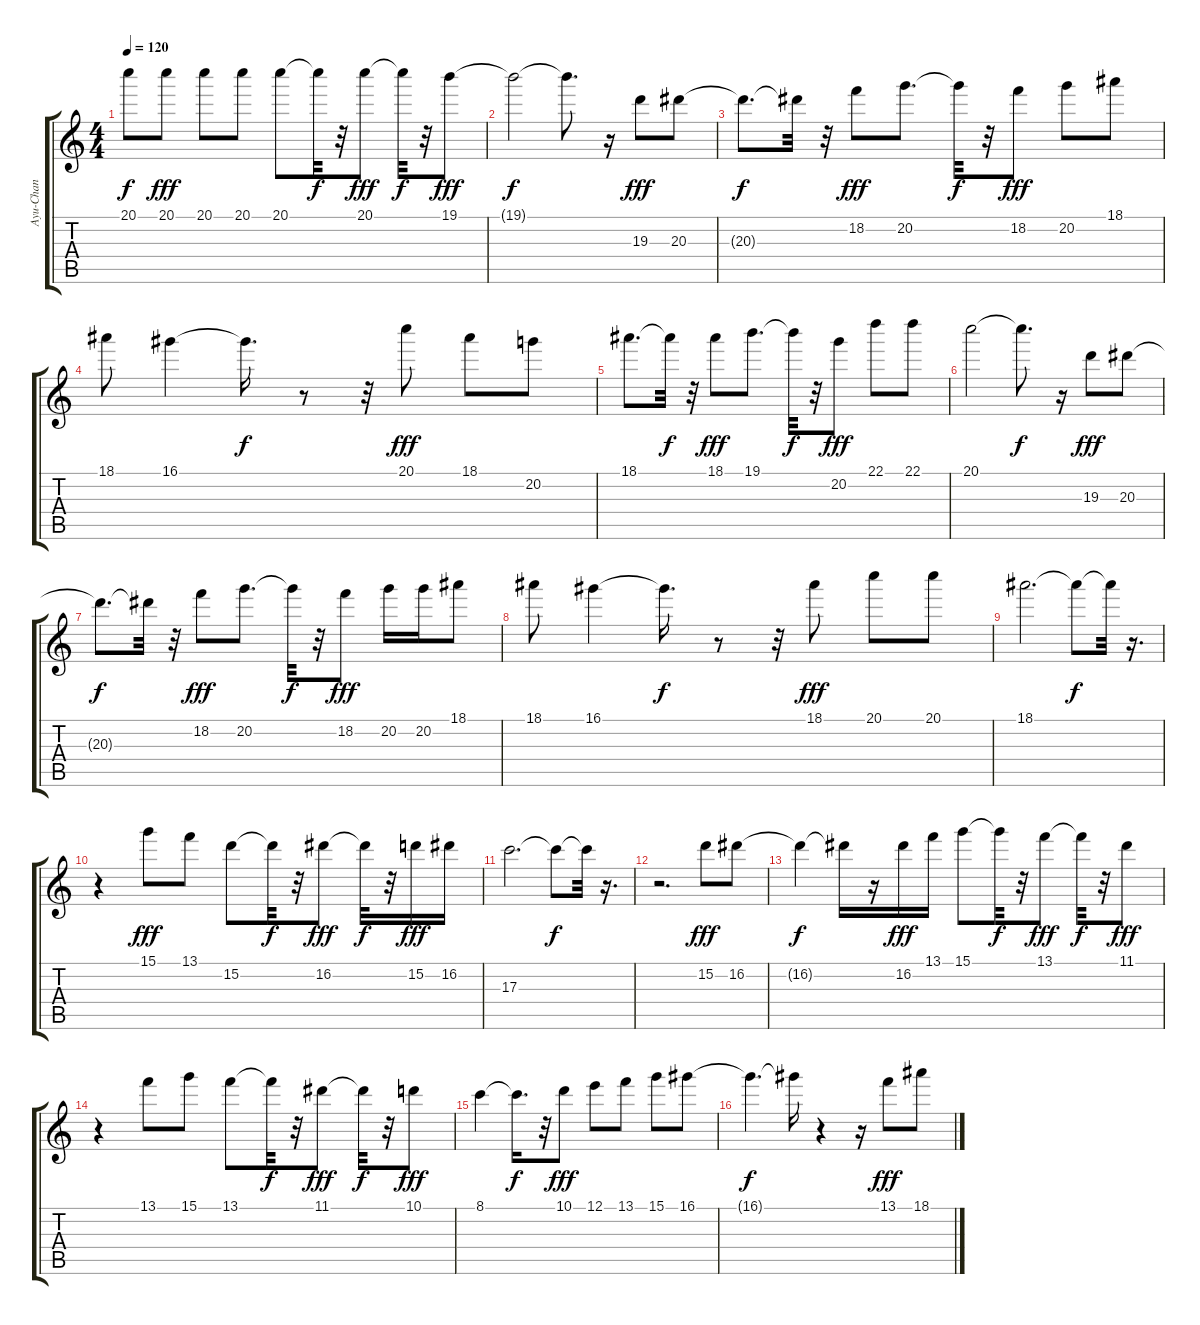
\track ("Ayu-Chan" "Ayu-Chan") {instrument acousticguitarsteel}
\staff {score tabs}
\tuning (E4 B3 G3 D3 A2 E2) {hide}
\ts (4 4)
\tempo 120
\clef g2
\ks c
20.1{t}.8{dy f} 20.1.8{dy fff} 20.1.8 20.1.8 20.1.8 20.1{t}.32{dy f} r.32 20.1.8{dy fff} 20.1{t}.32{dy f} r.32 19.1.8{dy fff} |
19.1{t}.2{dy f} 19.1{t}.8{d} r.16 19.3.8{dy fff} 20.3.8 |
20.3{t}.8{d dy f} 20.3{t}.32 r.32 18.2.8{dy fff} 20.2.8{d} 20.2{t}.32{dy f} r.32 18.2.8{dy fff} 20.2.8 18.1.8 |
18.1.8 16.1.4 16.1{t}.16{d dy f} r.8 r.32 20.1.8{dy fff} 18.1.8 20.2.8 |
18.1.8{d} 18.1{t}.32{dy f} r.32 18.1.8{dy fff} 19.1.8{d} 19.1{t}.32{dy f} r.32 20.2.8{dy fff} 22.1.8 22.1.8 |
20.1.2 20.1{t}.8{d dy f} r.16 19.3.8{dy fff} 20.3.8 |
20.3{t}.8{d dy f} 20.3{t}.32 r.32 18.2.8{dy fff} 20.2.8{d} 20.2{t}.32{dy f} r.32 18.2.8{dy fff} 20.2.16 20.2.16 18.1.8 |
18.1.8 16.1.4 16.1{t}.16{d dy f} r.8 r.32 18.1.8{dy fff} 20.1.8 20.1.8 |
18.1.2{d} 18.1{t}.8{dy f} 18.1{t}.32 r.16{d} |
r.4 15.1.8{dy fff} 13.1.8 15.2.8 15.2{t}.32{dy f} r.32 16.2.8{dy fff} 16.2{t}.32{dy f} r.32 15.2.16{dy fff} 16.2.16 |
17.3.2{d} 17.3{t}.8{dy f} 17.3{t}.32 r.16{d} |
r.2{d} 15.2.8{dy fff} 16.2.8 |
16.2{t}.4{dy f} 16.2{t}.16 r.16 16.2.16{dy fff} 13.1.16 15.1.8 15.1{t}.32{dy f} r.32 13.1.8{dy fff} 13.1{t}.32{dy f} r.32 11.1.8{dy fff} |
r.4 13.1.8 15.1.8 13.1.8 13.1{t}.32{dy f} r.32 11.1.8{dy fff} 11.1{t}.32{dy f} r.32 10.1.8{dy fff} |
8.1.4 8.1{t}.16{d dy f} r.32 10.1.8{dy fff} 12.1.8 13.1.8 15.1.8 16.1.8 |
16.1{t}.4{d dy f} 16.1{t}.16 r.4 r.16 13.1.8{dy fff} 18.1.8
